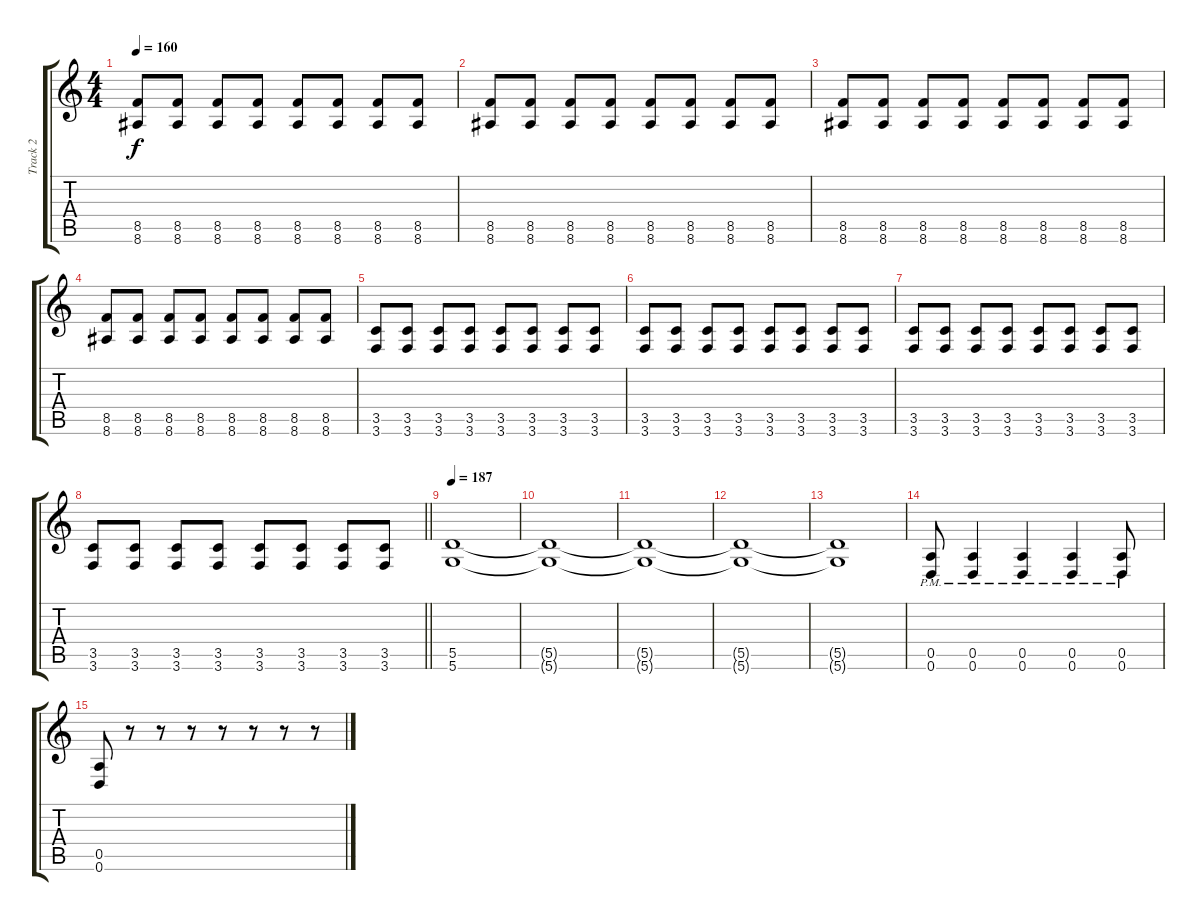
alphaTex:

\track ("Track 2" "Track 2") {instrument distortionguitar}
\staff {score tabs}
\tuning (E4 B3 G3 D3 A2 D2) {hide}
\ts (4 4)
\tempo 160
\clef g2
\ks c
(8.5 8.6).8{dy f} (8.5 8.6).8 (8.5 8.6).8 (8.5 8.6).8 (8.5 8.6).8 (8.5 8.6).8 (8.5 8.6).8 (8.5 8.6).8 |
(8.5 8.6).8 (8.5 8.6).8 (8.5 8.6).8 (8.5 8.6).8 (8.5 8.6).8 (8.5 8.6).8 (8.5 8.6).8 (8.5 8.6).8 |
(8.5 8.6).8 (8.5 8.6).8 (8.5 8.6).8 (8.5 8.6).8 (8.5 8.6).8 (8.5 8.6).8 (8.5 8.6).8 (8.5 8.6).8 |
(8.5 8.6).8 (8.5 8.6).8 (8.5 8.6).8 (8.5 8.6).8 (8.5 8.6).8 (8.5 8.6).8 (8.5 8.6).8 (8.5 8.6).8 |
(3.5 3.6).8 (3.5 3.6).8 (3.5 3.6).8 (3.5 3.6).8 (3.5 3.6).8 (3.5 3.6).8 (3.5 3.6).8 (3.5 3.6).8 |
(3.5 3.6).8 (3.5 3.6).8 (3.5 3.6).8 (3.5 3.6).8 (3.5 3.6).8 (3.5 3.6).8 (3.5 3.6).8 (3.5 3.6).8 |
(3.5 3.6).8 (3.5 3.6).8 (3.5 3.6).8 (3.5 3.6).8 (3.5 3.6).8 (3.5 3.6).8 (3.5 3.6).8 (3.5 3.6).8 |
\barLineRight lightlight
(3.5 3.6).8 (3.5 3.6).8 (3.5 3.6).8 (3.5 3.6).8 (3.5 3.6).8 (3.5 3.6).8 (3.5 3.6).8 (3.5 3.6).8 |
\section ("" "")
\tempo 187
(5.5 5.6).1{volume 6} |
(5.5{t} 5.6{t}).1 |
(5.5{t} 5.6{t}).1 |
(5.5{t} 5.6{t}).1 |
(5.5{t} 5.6{t}).1 |
(0.5{pm} 0.6{pm}).8{volume 13} (0.5{pm} 0.6{pm}).4 (0.5{pm} 0.6{pm}).4 (0.5{pm} 0.6{pm}).4 (0.5{pm} 0.6{pm}).8 |
(0.5 0.6).8 r.8 r.8 r.8 r.8 r.8 r.8 r.8
